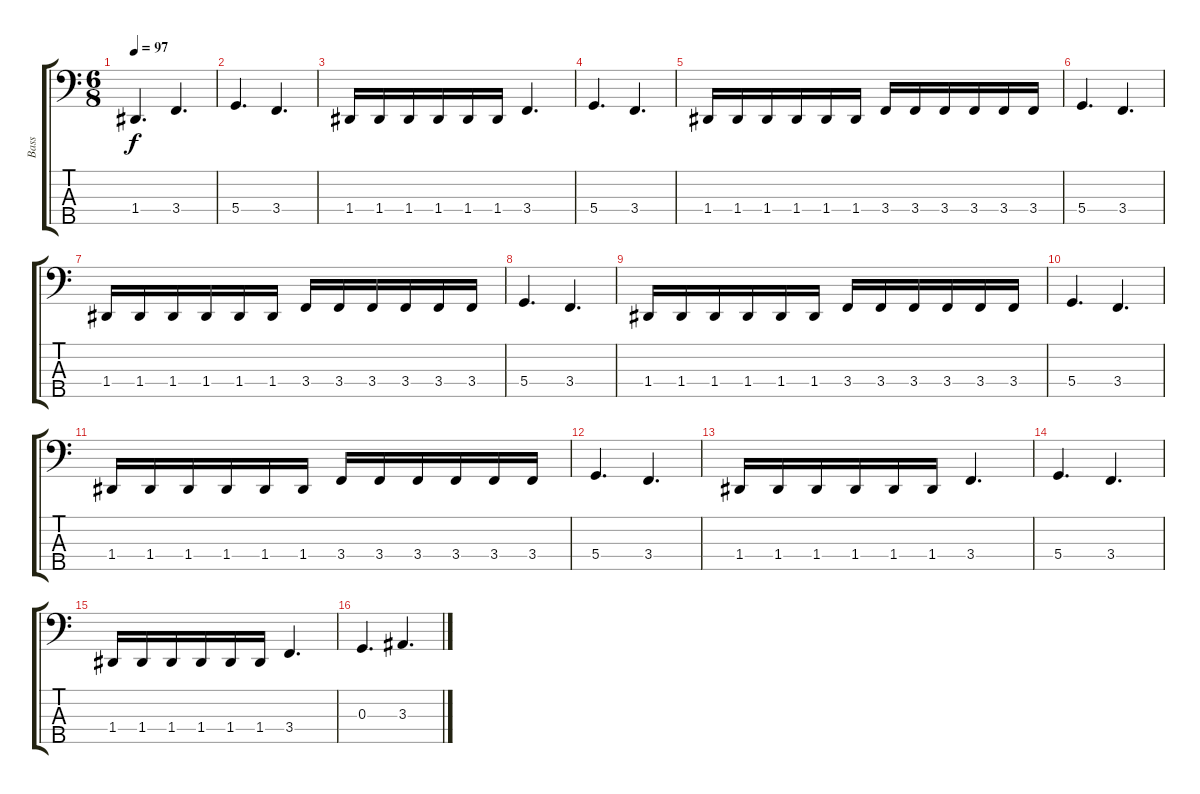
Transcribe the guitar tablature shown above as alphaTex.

\track ("Bass" "Bass") {instrument electricbassfinger}
\staff {score tabs}
\tuning (F2 C2 G1 D1 A0) {hide}
\ts (6 8)
\tempo 97
\clef f4
\ks c
1.4.4{d dy f} 3.4.4{d} |
5.4.4{d} 3.4.4{d} |
1.4.16 1.4.16 1.4.16 1.4.16 1.4.16 1.4.16 3.4.4{d} |
5.4.4{d} 3.4.4{d} |
1.4.16 1.4.16 1.4.16 1.4.16 1.4.16 1.4.16 3.4.16 3.4.16 3.4.16 3.4.16 3.4.16 3.4.16 |
5.4.4{d} 3.4.4{d} |
1.4.16 1.4.16 1.4.16 1.4.16 1.4.16 1.4.16 3.4.16 3.4.16 3.4.16 3.4.16 3.4.16 3.4.16 |
5.4.4{d} 3.4.4{d} |
1.4.16 1.4.16 1.4.16 1.4.16 1.4.16 1.4.16 3.4.16 3.4.16 3.4.16 3.4.16 3.4.16 3.4.16 |
5.4.4{d} 3.4.4{d} |
1.4.16 1.4.16 1.4.16 1.4.16 1.4.16 1.4.16 3.4.16 3.4.16 3.4.16 3.4.16 3.4.16 3.4.16 |
5.4.4{d} 3.4.4{d} |
1.4.16 1.4.16 1.4.16 1.4.16 1.4.16 1.4.16 3.4.4{d} |
5.4.4{d} 3.4.4{d} |
1.4.16 1.4.16 1.4.16 1.4.16 1.4.16 1.4.16 3.4.4{d} |
0.3.4{d} 3.3.4{d}
